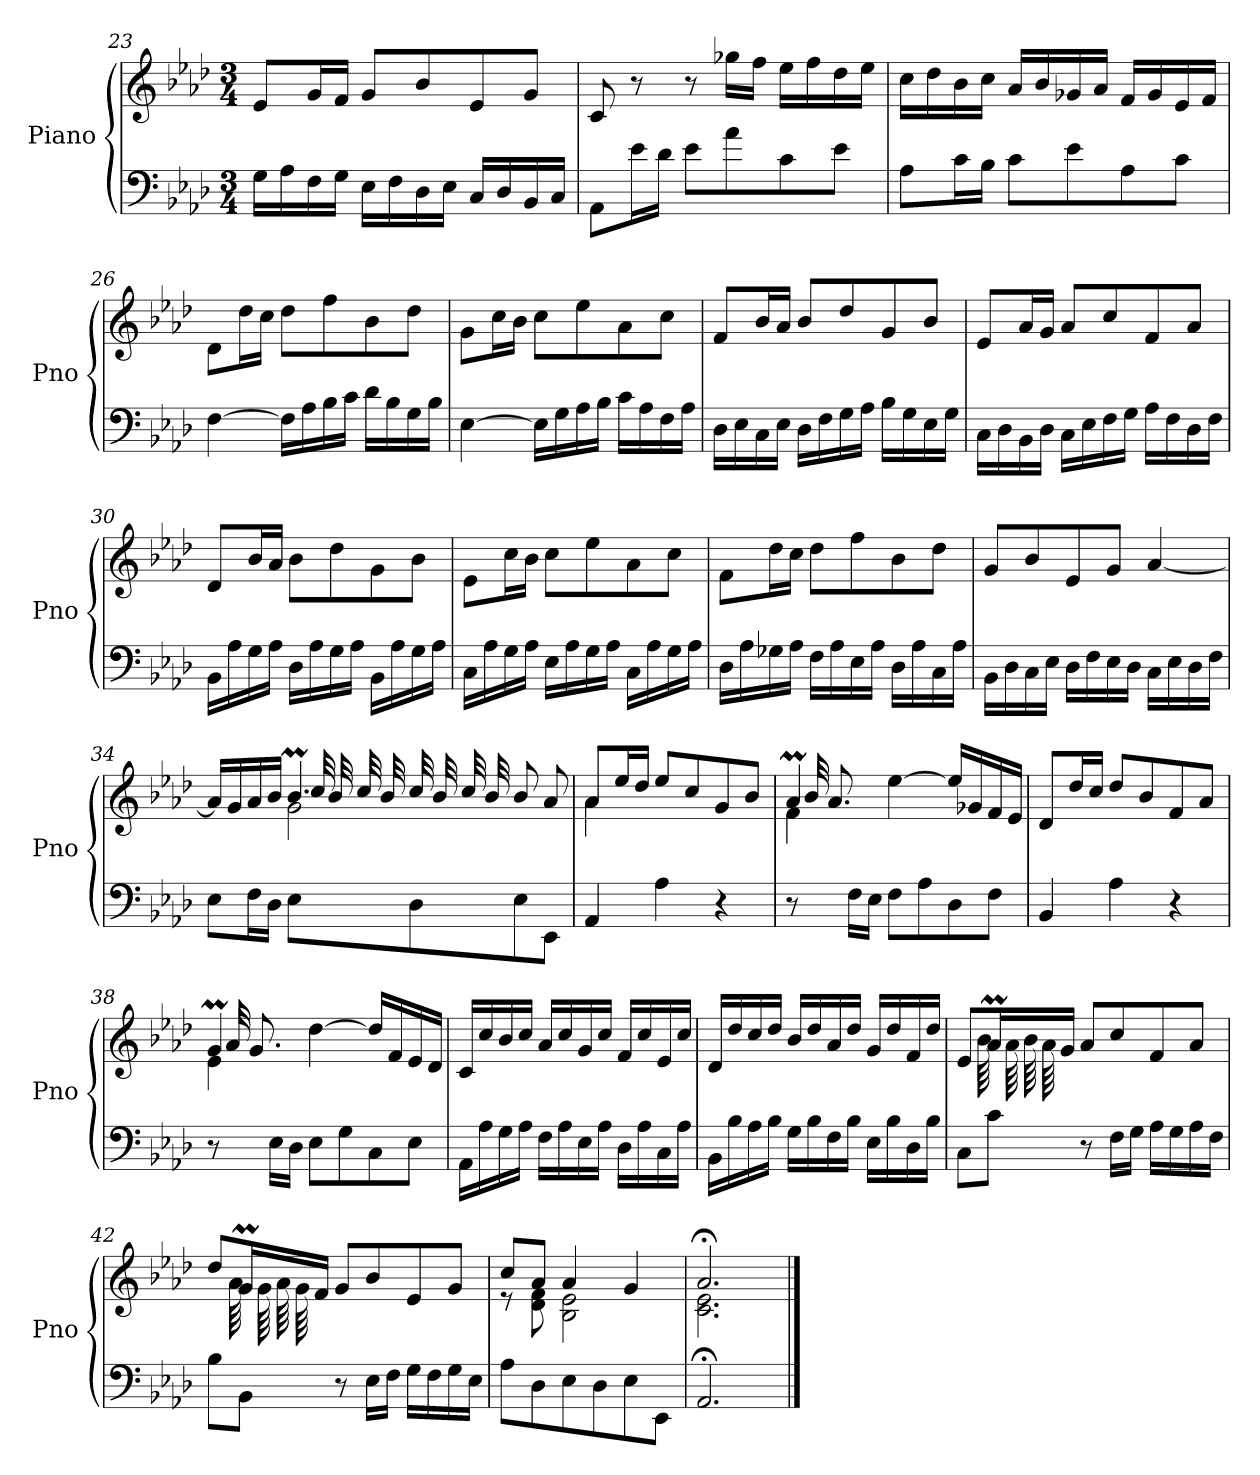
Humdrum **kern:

**kern	**kern
*part1	*part1
*staff2	*staff1
*I"Piano	*
*I'Pno	*
!!LO:LB:g=z
*clefF4	*clefG2
*k[b-e-a-d-]	*k[b-e-a-d-]
*M3/4	*M3/4
=23	=23
16G\LL	8e-/L
16A-\	.
16F\	16g/L
16G\JJ	16f/JJ
16E-\LL	8g/L
16F\	.
16D-\	8b-/
16E-\JJ	.
16C/LL	8e-/
16D-/	.
16BB-/	8g/J
16C/JJ	.
=24	=24
8AA-\L	8c/
16e-\L	8r
16d-\JJ	.
8e-\L	8r
8a-\	16gg-X\LL
.	16ff\JJ
8c\	16ee-\LL
.	16ff\
8e-\J	16dd-\
.	16ee-\JJ
=25	=25
8A-\L	16cc\LL
.	16dd-\
16c\L	16b-\
16B-\JJ	16cc\JJ
8c\L	16a-/LL
.	16b-/
8e-\	16g-X/
.	16a-/JJ
8A-\	16f/LL
.	16g-/
8c\J	16e-/
.	16f/JJ
=26	=26
[4F\	8d-\L
.	16dd-\L
.	16cc\JJ
16F\LL]	8dd-\L
16A-\	.
16B-\	8ff\
16c\JJ	.
16d-\LL	8b-\
16B-\	.
16G\	8dd-\J
16B-\JJ	.
!!LO:LB:g=z
=27	=27
[4E-\	8g\L
.	16cc\L
.	16b-\JJ
16E-\LL]	8cc\L
16G\	.
16A-\	8ee-\
16B-\JJ	.
16c\LL	8a-\
16A-\	.
16F\	8cc\J
16A-\JJ	.
=28	=28
16D-\LL	8f/L
16E-\	.
16C\	16b-/L
16E-\JJ	16a-/JJ
16D-\LL	8b-/L
16F\	.
16G\	8dd-/
16A-\JJ	.
16B-\LL	8g/
16G\	.
16E-\	8b-/J
16G\JJ	.
=29	=29
16C\LL	8e-/L
16D-\	.
16BB-\	16a-/L
16D-\JJ	16g/JJ
16C\LL	8a-/L
16E-\	.
16F\	8cc/
16G\JJ	.
16A-\LL	8f/
16F\	.
16D-\	8a-/J
16F\JJ	.
=30	=30
16BB-\LL	8d-/L
16A-\	.
16G\	16b-/L
16A-\JJ	16a-/JJ
16D-\LL	8b-\L
16A-\	.
16G\	8dd-\
16A-\JJ	.
16BB-\LL	8g\
16A-\	.
16G\	8b-\J
16A-\JJ	.
!!LO:LB:g=z
=31	=31
16C\LL	8e-\L
16A-\	.
16G\	16cc\L
16A-\JJ	16b-\JJ
16E-\LL	8cc\L
16A-\	.
16G\	8ee-\
16A-\JJ	.
16C\LL	8a-\
16A-\	.
16G\	8cc\J
16A-\JJ	.
=32	=32
16D-\LL	8f\L
16A-\	.
16G-X\	16dd-\L
16A-\JJ	16cc\JJ
16F\LL	8dd-\L
16A-\	.
16E-\	8ff\
16A-\JJ	.
16D-\LL	8b-\
16A-\	.
16C\	8dd-\J
16A-\JJ	.
=33	=33
16BB-\LL	8g/L
16D-\	.
16C\	8b-/
16E-\JJ	.
16D-\LL	8e-/
16F\	.
16E-\	8g/J
16D-\JJ	.
16C\LL	[4a-/
16E-\	.
16D-\	.
16F\JJ	.
!!LO:LB:g=z
=34	=34
*	*^
*	*	*^
8E-\L	16a-/LL]	4ryy	4ryy
.	16g/	.	.
16F\L	16a-/	.	.
16D-\JJ	16b-/JJ	.	.
8E-\L	4.b-M/	2g\	32cc
.	.	.	32b-
.	.	.	32cc
.	.	.	32b-
8D-\	.	.	32cc
.	.	.	32b-
.	.	.	32cc
.	.	.	32b-
8E-\	.	.	8b-
8EE-\J	8a-/	.	8ryy
*	*	*v	*v
!!LO:PB:g=z
=35	=35	=35
4AA-/	8a-/L	4a-\
.	16ee-/L	.
.	16dd-/JJ	.
4A-\	8ee-/L	2ryy
.	8cc/	.
4r	8g/	.
.	8b-/J	.
=36	=36	=36
*	*	*^
8r	4a-M/	4f\	32ryy
.	.	.	32b-
.	.	.	8.a-
16F\LL	.	.	.
16E-\JJ	.	.	.
8F\L	[4ee-\	2ryy	2ryy
8A-\	.	.	.
8D-\	16ee-/LL]	.	.
.	16g-X/	.	.
8F\J	16f/	.	.
.	16e-/JJ	.	.
*	*v	*v	*v
=37	=37
4BB-/	8d-/L
.	16dd-/L
.	16cc/JJ
4A-\	8dd-/L
.	8b-/
4r	8f/
.	8a-/J
=38	=38
*	*^
*	*	*^
8r	4gm/	4e-\	32ryy
.	.	.	32a-
.	.	.	8.g
16E-\LL	.	.	.
16D-\JJ	.	.	.
8E-\L	[4dd-\	2ryy	2ryy
8G\	.	.	.
8C\	16dd-/LL]	.	.
.	16f/	.	.
8E-\J	16e-/	.	.
.	16d-/JJ	.	.
*	*v	*v	*v
=39	=39
16AA-\LL	16c/LL
16A-\	16cc/
16G\	16b-/
16A-\JJ	16cc/JJ
16F\LL	16a-/LL
16A-\	16cc/
16E-\	16g/
16A-\JJ	16cc/JJ
16D-\LL	16f/LL
16A-\	16cc/
16C\	16e-/
16A-\JJ	16cc/JJ
!!LO:LB:g=z
=40	=40
16BB-\LL	16d-/LL
16B-\	16dd-/
16A-\	16cc/
16B-\JJ	16dd-/JJ
16G\LL	16b-/LL
16B-\	16dd-/
16F\	16a-/
16B-\JJ	16dd-/JJ
16E-\LL	16g/LL
16B-\	16dd-/
16D-\	16f/
16B-\JJ	16dd-/JJ
=41	=41
*	*^
8C\L	8e-/L	8ryy
8c\J	16a-M/L	64b-
.	.	64a-
.	.	64b-
.	.	64a-
.	16g/JJ	2ryy
8r	8a-/L	.
16F\LL	8cc/	.
16G\JJ	.	.
16A-\LL	8f/	.
16G\	.	.
16A-\	8a-/J	.
16F\JJ	.	16ryy
=42	=42	=42
8B-\L	8dd-/L	8ryy
8BB-\J	16gm/L	64a-
.	.	64g
.	.	64a-
.	.	64g
.	16f/JJ	2ryy
8r	8g/L	.
16E-\LL	8b-/	.
16F\JJ	.	.
16G\LL	8e-/	.
16F\	.	.
16G\	8g/J	.
16E-\JJ	.	16ryy
=43	=43	=43
8A-\L	8cc/L	8r
8D-\	8a-/J	8d-\ 8f\
8E-\	4a-/	2B-\ 2e-\
8D-\	.	.
8E-\	4g/	.
8EE-\J	.	.
=44	=44	=44
2.AA-;/	2.a-;</	2.c\ 2.e-\
*	*v	*v
==	==
*-	*-
